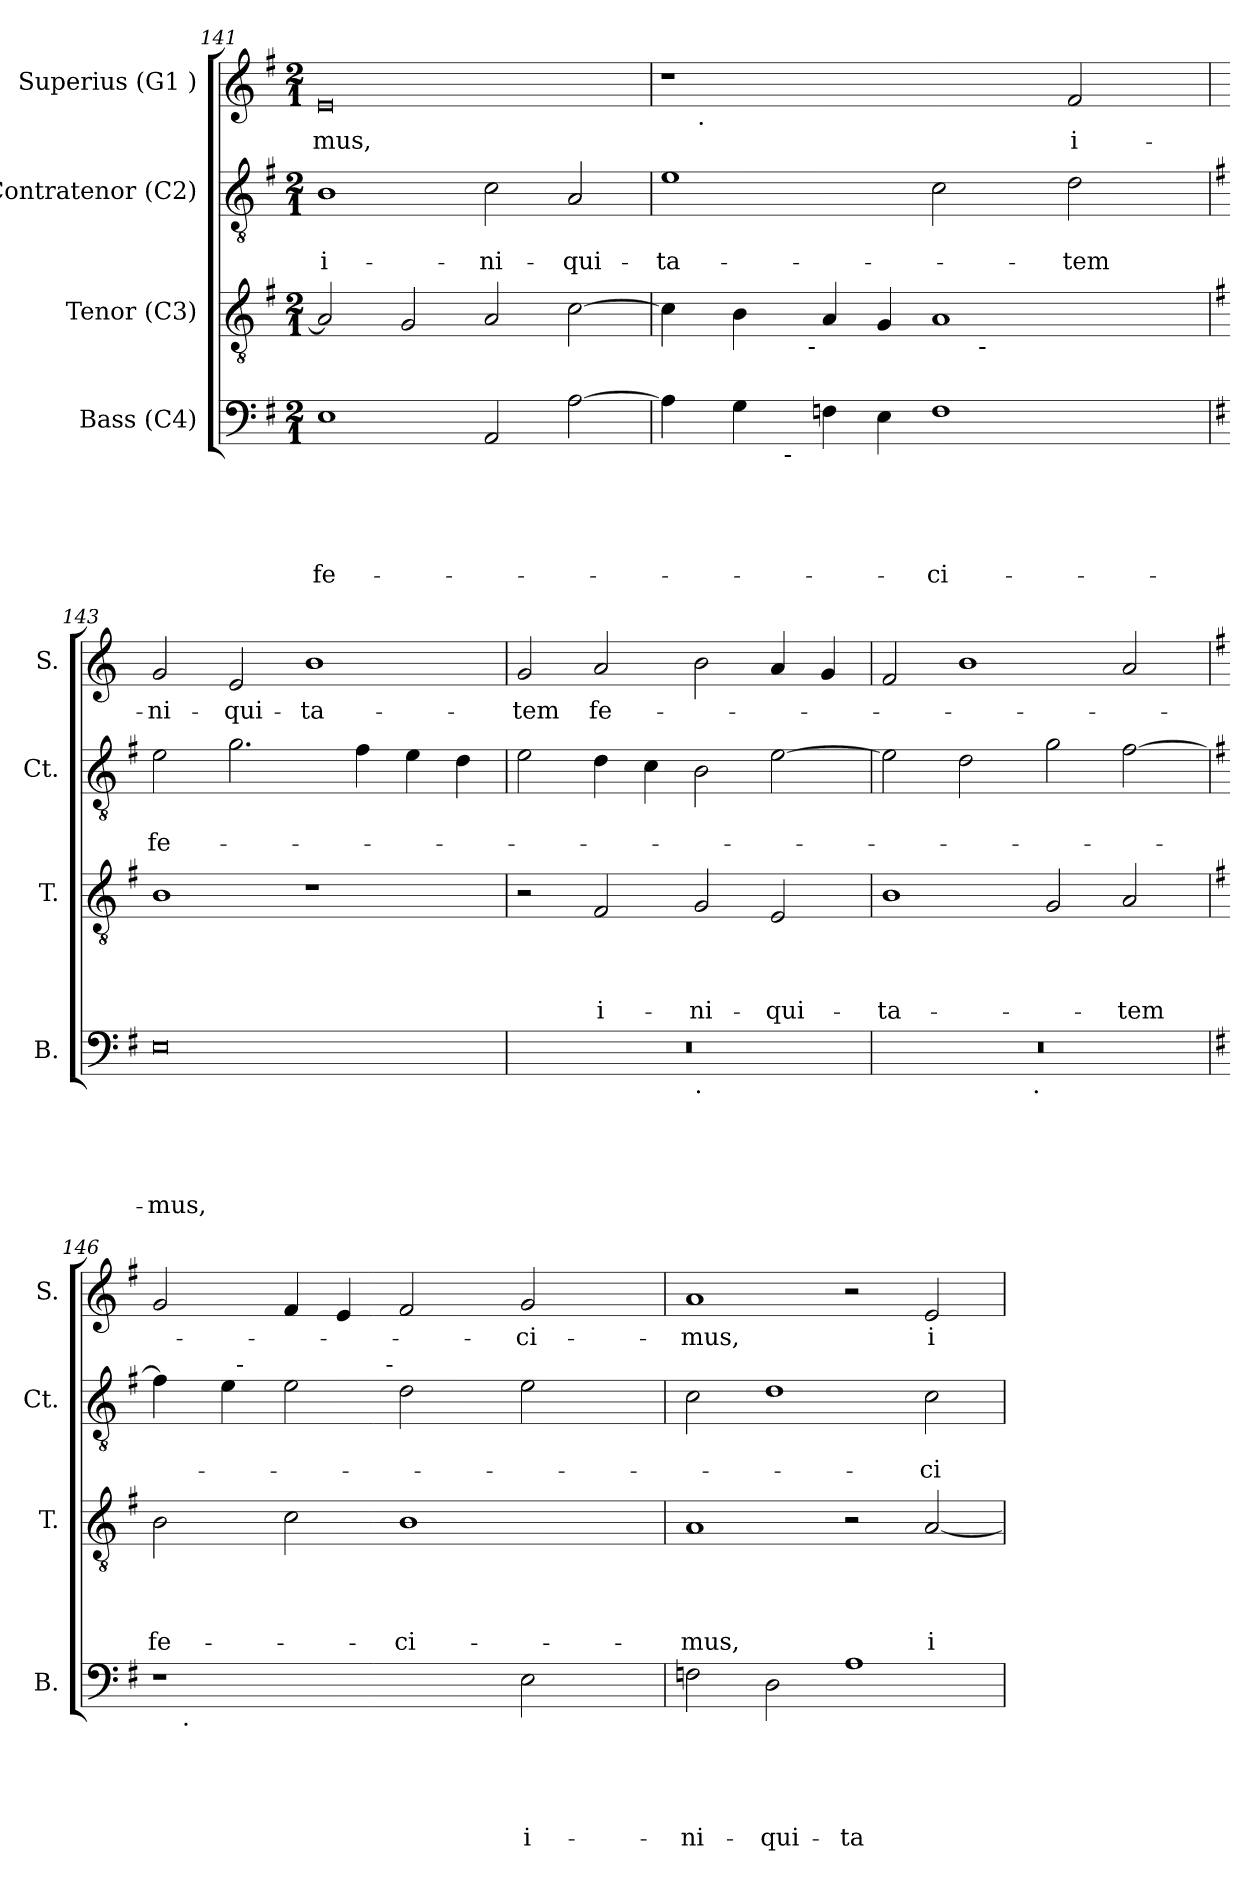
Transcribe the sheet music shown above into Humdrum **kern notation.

**kern	**text	**text	**text	**text	**text	**kern	**text	**text	**text	**text	**kern	**text	**text	**kern	**text
*part4	*part4	*part4	*part4	*part4	*part4	*part3	*part3	*part3	*part3	*part3	*part2	*part2	*part2	*part1	*part1
*staff4	*staff4	*staff4	*staff4	*staff4	*staff4	*staff3	*staff3	*staff3	*staff3	*staff3	*staff2	*staff2	*staff2	*staff1	*staff1
*I"Bass (C4)	*	*	*	*	*	*I"Tenor (C3)	*	*	*	*	*I"Contratenor (C2)	*	*	*I"Superius (G1 )	*
*I'B.	*	*	*	*	*	*I'T.	*	*	*	*	*I'Ct.	*	*	*I'S.	*
*clefF4	*	*	*	*	*	*clefGv2	*	*	*	*	*clefGv2	*	*	*clefG2	*
*k[f#]	*	*	*	*	*	*k[f#]	*	*	*	*	*k[f#]	*	*	*k[f#]	*
*G:	*	*	*	*	*	*G:	*	*	*	*	*G:	*	*	*G:	*
*M2/1	*	*	*	*	*	*M2/1	*	*	*	*	*M2/1	*	*	*M2/1	*
=141	=141	=141	=141	=141	=141	=141	=141	=141	=141	=141	=141	=141	=141	=141	=141
!	!	!	!	!	!LO:LY:b	!	!	!	!	!	!	!	!LO:LY:b:rj	!	!LO:LY:b
1E	.	.	.	.	fe-	2A/]	.	.	.	.	1B	.	i-	0e	-mus,
.	.	.	.	.	.	2G/	.	.	.	.	.	.	.	.	.
!	!	!	!	!	!	!	!	!	!	!	!	!	!LO:LY:b	!	!
2AA/	.	.	.	.	.	2A/	.	.	.	.	2c\	.	-ni-	.	.
!	!	!	!	!	!	!	!	!	!	!	!	!	!LO:LY:b	!	!
[<2A\	.	.	.	.	.	[<2c\	.	.	.	.	2A/	.	-qui-	.	.
!!LO:LB:g=z
=142	=142	=142	=142	=142	=142	=142	=142	=142	=142	=142	=142	=142	=142	=142	=142
!	!	!	!	!	!	!	!	!	!	!	!	!	!LO:LY:b	!	!
*^	*	*	*	*	*	*^	*	*	*	*	*	*	*	*^	*
*	*	*	*	*	*	*	*	*^	*	*	*	*	*	*	*	*	*	*
4A\]	4ryy	.	.	.	.	.	4c\]	4...ryy	1ryy	.	.	.	.	1e	.	-ta-	1r	8ryy	.
!	!	!	!	!	!	!	!	!	!	!	!	!	!	!	!	!	!	!LO:TX:b:t=.	!
.	.	.	.	.	.	.	.	.	.	.	.	.	.	.	.	.	.	1...ryy	.
4G\	8ryy	.	.	.	.	.	4B\	.	.	.	.	.	.	.	.	.	.	.	.
.	32ryy	.	.	.	.	.	.	.	.	.	.	.	.	.	.	.	.	.	.
!	!LO:TX:b:t=-	!	!	!	!	!	!	!	!	!	!	!	!	!	!	!	!	!	!
.	1ryy	.	.	.	.	.	.	.	.	.	.	.	.	.	.	.	.	.	.
!	!	!	!	!	!	!	!	!LO:TX:b:t=-	!	!	!	!	!	!	!	!	!	!	!
.	.	.	.	.	.	.	.	1ryy	.	.	.	.	.	.	.	.	.	.	.
4F\	.	.	.	.	.	.	4A/	.	.	.	.	.	.	.	.	.	.	.	.
4E\	.	.	.	.	.	.	4G/	.	.	.	.	.	.	.	.	.	.	.	.
!	!	!	!	!	!	!LO:LY:b	!	!	!	!	!	!	!	!	!	!	!	!	!
1F	.	.	.	.	.	-ci-	1A	.	8.ryy	.	.	.	.	2c\	.	.	2ryy	.	.
!	!	!	!	!	!	!	!	!	!LO:TX:b:t=-	!	!	!	!	!	!	!	!	!	!
.	.	.	.	.	.	.	.	.	2ryy	.	.	.	.	.	.	.	.	.	.
.	2ryy	.	.	.	.	.	.	.	.	.	.	.	.	.	.	.	.	.	.
.	.	.	.	.	.	.	.	2ryy	.	.	.	.	.	.	.	.	.	.	.
!	!	!	!	!	!	!	!	!	!	!	!	!	!	!	!	!LO:LY:b	!	!	!LO:LY:b
.	.	.	.	.	.	.	.	.	.	.	.	.	.	2d\	.	-tem	2f#/	.	i-
.	.	.	.	.	.	.	.	.	4ryy	.	.	.	.	.	.	.	.	.	.
.	16.ryy	.	.	.	.	.	.	.	.	.	.	.	.	.	.	.	.	.	.
.	.	.	.	.	.	.	.	.	16ryy	.	.	.	.	.	.	.	.	.	.
.	.	.	.	.	.	.	.	32ryy	.	.	.	.	.	.	.	.	.	.	.
!	!	!	!	!	!	!	!LO:TX:b:t=mus,	!	!	!	!	!	!	!	!	!	!	!	!
*v	*v	*	*	*	*	*	*	*	*	*	*	*	*	*	*	*	*v	*v	*
*	*	*	*	*	*	*v	*v	*v	*	*	*	*	*	*	*	*	*
=143	=143	=143	=143	=143	=143	=143	=143	=143	=143	=143	=143	=143	=143	=143	=143
*	*	*	*	*	*	*	*	*	*	*	*	*	*	*k[]	*
*	*	*	*	*	*	*	*	*	*	*	*	*	*	*C:	*
*^	*	*	*	*	*	*^	*	*	*	*	*	*	*	*^	*
*	*	*	*	*	*	*	*	*^	*	*	*	*	*	*	*	*	*	*
!	!	!	!	!	!	!LO:LY:b	!	!	!	!	!	!	!	!	!	!LO:LY:b	!	!	!LO:LY:b
*v	*v	*	*	*	*	*	*	*	*	*	*	*	*	*	*	*	*v	*v	*
*	*	*	*	*	*	*v	*v	*v	*	*	*	*	*	*	*	*	*
0E	.	.	.	.	-mus,	1B	.	.	.	.	2e\	.	fe-	2g/	-ni-
!	!	!	!	!	!	!	!	!	!	!	!	!	!	!	!LO:LY:b
.	.	.	.	.	.	.	.	.	.	.	2.g\	.	.	2e/	-qui-
!	!	!	!	!	!	!	!	!	!	!	!	!	!	!	!LO:LY:b
.	.	.	.	.	.	1r	.	.	.	.	.	.	.	1b	-ta-
.	.	.	.	.	.	.	.	.	.	.	4f#\	.	.	.	.
.	.	.	.	.	.	.	.	.	.	.	4e\	.	.	.	.
.	.	.	.	.	.	.	.	.	.	.	4d\	.	.	.	.
=144	=144	=144	=144	=144	=144	=144	=144	=144	=144	=144	=144	=144	=144	=144	=144
!	!	!	!	!	!	!	!	!	!	!	!	!	!	!	!LO:LY:b
*^	*	*	*	*	*	*	*	*	*	*	*	*	*	*	*
0r	1ryy	.	.	.	.	.	2r	.	.	.	.	2e\	.	.	2g/	-tem
!	!	!	!	!	!	!	!	!	!	!	!LO:LY:b	!	!	!	!	!LO:LY:b
.	.	.	.	.	.	.	2F#/	.	.	.	-i-	4d\	.	.	2a/	fe-
.	.	.	.	.	.	.	.	.	.	.	.	4c\	.	.	.	.
!	!LO:TX:b:t=.	!	!	!	!	!	!	!	!	!	!	!	!	!	!	!
!	!	!	!	!	!	!	!	!	!	!	!LO:LY:b	!	!	!	!	!
.	1ryy	.	.	.	.	.	2G/	.	.	.	-ni-	2B\	.	.	2b\	.
!	!	!	!	!	!	!	!	!	!	!	!LO:LY:b	!	!	!	!	!
.	.	.	.	.	.	.	2E/	.	.	.	-qui-	[>2e\	.	.	4a/	.
.	.	.	.	.	.	.	.	.	.	.	.	.	.	.	4g/	.
=145	=145	=145	=145	=145	=145	=145	=145	=145	=145	=145	=145	=145	=145	=145	=145	=145
!	!	!	!	!	!	!	!	!	!	!	!LO:LY:b	!	!	!	!	!
0r	2ryy	.	.	.	.	.	1B	.	.	.	-ta-	2e\]	.	.	2f/	.
.	4...ryy	.	.	.	.	.	.	.	.	.	.	2d\	.	.	1b	.
!	!LO:TX:b:t=.	!	!	!	!	!	!	!	!	!	!	!	!	!	!	!
.	1ryy	.	.	.	.	.	.	.	.	.	.	.	.	.	.	.
.	.	.	.	.	.	.	2G/	.	.	.	.	2g\	.	.	.	.
!	!	!	!	!	!	!	!	!	!	!	!LO:LY:b	!	!	!	!	!
.	.	.	.	.	.	.	2A/	.	.	.	-tem	[<2f#\	.	.	2a/	.
.	32ryy	.	.	.	.	.	.	.	.	.	.	.	.	.	.	.
!!LO:LB:g=z
=146	=146	=146	=146	=146	=146	=146	=146	=146	=146	=146	=146	=146	=146	=146	=146	=146
*	*	*	*	*	*	*	*	*	*	*	*	*	*	*	*k[f#]	*
*	*	*	*	*	*	*	*	*	*	*	*	*	*	*	*G:	*
!	!	!	!	!	!	!	!	!	!	!	!LO:LY:b	!	!	!	!	!
*	*	*	*	*	*	*	*	*	*	*	*	*^	*	*	*	*
*	*	*	*	*	*	*	*	*	*	*	*	*	*^	*	*	*	*
1r	16.ryy	.	.	.	.	.	2B\	.	.	.	fe-	4f#\]	4ryy	2ryy	.	.	2g/	.
!	!LO:TX:b:t=.	!	!	!	!	!	!	!	!	!	!	!	!	!	!	!	!	!
.	1ryy	.	.	.	.	.	.	.	.	.	.	.	.	.	.	.	.	.
.	.	.	.	.	.	.	.	.	.	.	.	4e\	32ryy	.	.	.	.	.
!	!	!	!	!	!	!	!	!	!	!	!	!	!LO:TX:a:t=-	!	!	!	!	!
.	.	.	.	.	.	.	.	.	.	.	.	.	1ryy	.	.	.	.	.
.	.	.	.	.	.	.	2c\	.	.	.	.	2e\	.	4...ryy	.	.	4f#/	.
.	.	.	.	.	.	.	.	.	.	.	.	.	.	.	.	.	4e/	.
!	!	!	!	!	!	!	!	!	!	!	!	!	!	!LO:TX:a:t=-	!	!	!	!
.	.	.	.	.	.	.	.	.	.	.	.	.	.	1ryy	.	.	.	.
!	!	!	!	!	!	!	!	!	!	!	!LO:LY:b	!	!	!	!	!	!	!
2ryy	.	.	.	.	.	.	1B	.	.	.	-ci-	2d\	.	.	.	.	2f#/	.
.	2ryy	.	.	.	.	.	.	.	.	.	.	.	.	.	.	.	.	.
.	.	.	.	.	.	.	.	.	.	.	.	.	2ryy	.	.	.	.	.
!	!	!	!	!	!	!LO:LY:b	!	!	!	!	!	!	!	!	!	!	!	!LO:LY:b
2E\	.	.	.	.	.	i-	.	.	.	.	.	2e\	.	.	.	.	2g/	-ci-
.	4ryy	.	.	.	.	.	.	.	.	.	.	.	.	.	.	.	.	.
.	.	.	.	.	.	.	.	.	.	.	.	.	8..ryy	.	.	.	.	.
.	8ryy	.	.	.	.	.	.	.	.	.	.	.	.	.	.	.	.	.
.	32ryy	.	.	.	.	.	.	.	.	.	.	.	.	32ryy	.	.	.	.
=147	=147	=147	=147	=147	=147	=147	=147	=147	=147	=147	=147	=147	=147	=147	=147	=147	=147	=147
!	!	!	!	!	!	!LO:LY:b	!	!	!	!	!LO:LY:b	!	!	!	!	!	!	!LO:LY:b
*v	*v	*	*	*	*	*	*	*	*	*	*	*v	*v	*v	*	*	*	*
2Fn\	.	.	.	.	-ni-	1A	.	.	.	-mus,	2c\	.	.	1a	-mus,
!	!	!	!	!	!LO:LY:b	!	!	!	!	!	!	!	!	!	!
2D\	.	.	.	.	-qui-	.	.	.	.	.	1d	.	.	.	.
!	!	!	!	!	!LO:LY:b	!	!	!	!	!	!	!	!	!	!
1A	.	.	.	.	-ta-	2r	.	.	.	.	.	.	.	2r	.
!	!	!	!	!	!	!	!	!	!	!LO:LY:b:rj	!	!	!LO:LY:b	!	!LO:LY:b
.	.	.	.	.	.	[<2A/	.	.	.	i-	2c\	.	-ci-	2e/	i-
=	=	=	=	=	=	=	=	=	=	=	=	=	=	=	=
*-	*-	*-	*-	*-	*-	*-	*-	*-	*-	*-	*-	*-	*-	*-	*-
